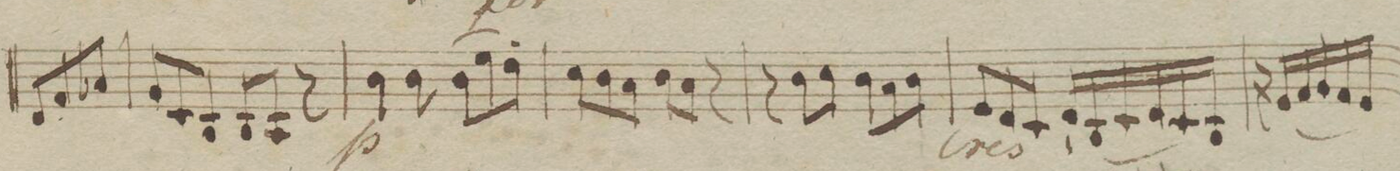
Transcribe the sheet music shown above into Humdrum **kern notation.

**kern	**dynam
*I"Violin 2do	*
*clefG2	*
*k[b-e-]	*
*M6/8	*
8d/L	.
8f/	.
8a-X/J	.
=42	=42
8g/L	.
8c/	.
8B-/J	.
8B-/L	.
8A/J	.
8r	.
=43	=43
4b-\	p
8b-\	.
(8b-\L	.
8ee-\)	.
8dd\'J	.
=44	=44
8cc\L	.
8b-\	.
8a\J	.
8b-\L	.
8a\J	.
8r	.
=45	=45
8r	.
8b-\L	.
8cc\J	.
8b-\L	.
8a\	.
8b-\J	.
=46	=46
8e-/L	<
8d/	.
8c/J	.
16d/LL|	.
(16B-/	.
16c/	.
16d/	.
16c/)	.
16B-/JJ	.
=47	=47
16r	.
(16e-/LL	.
16f/	.
16g/	.
16f/	.
16e-/JJ)	.
*-	*-
